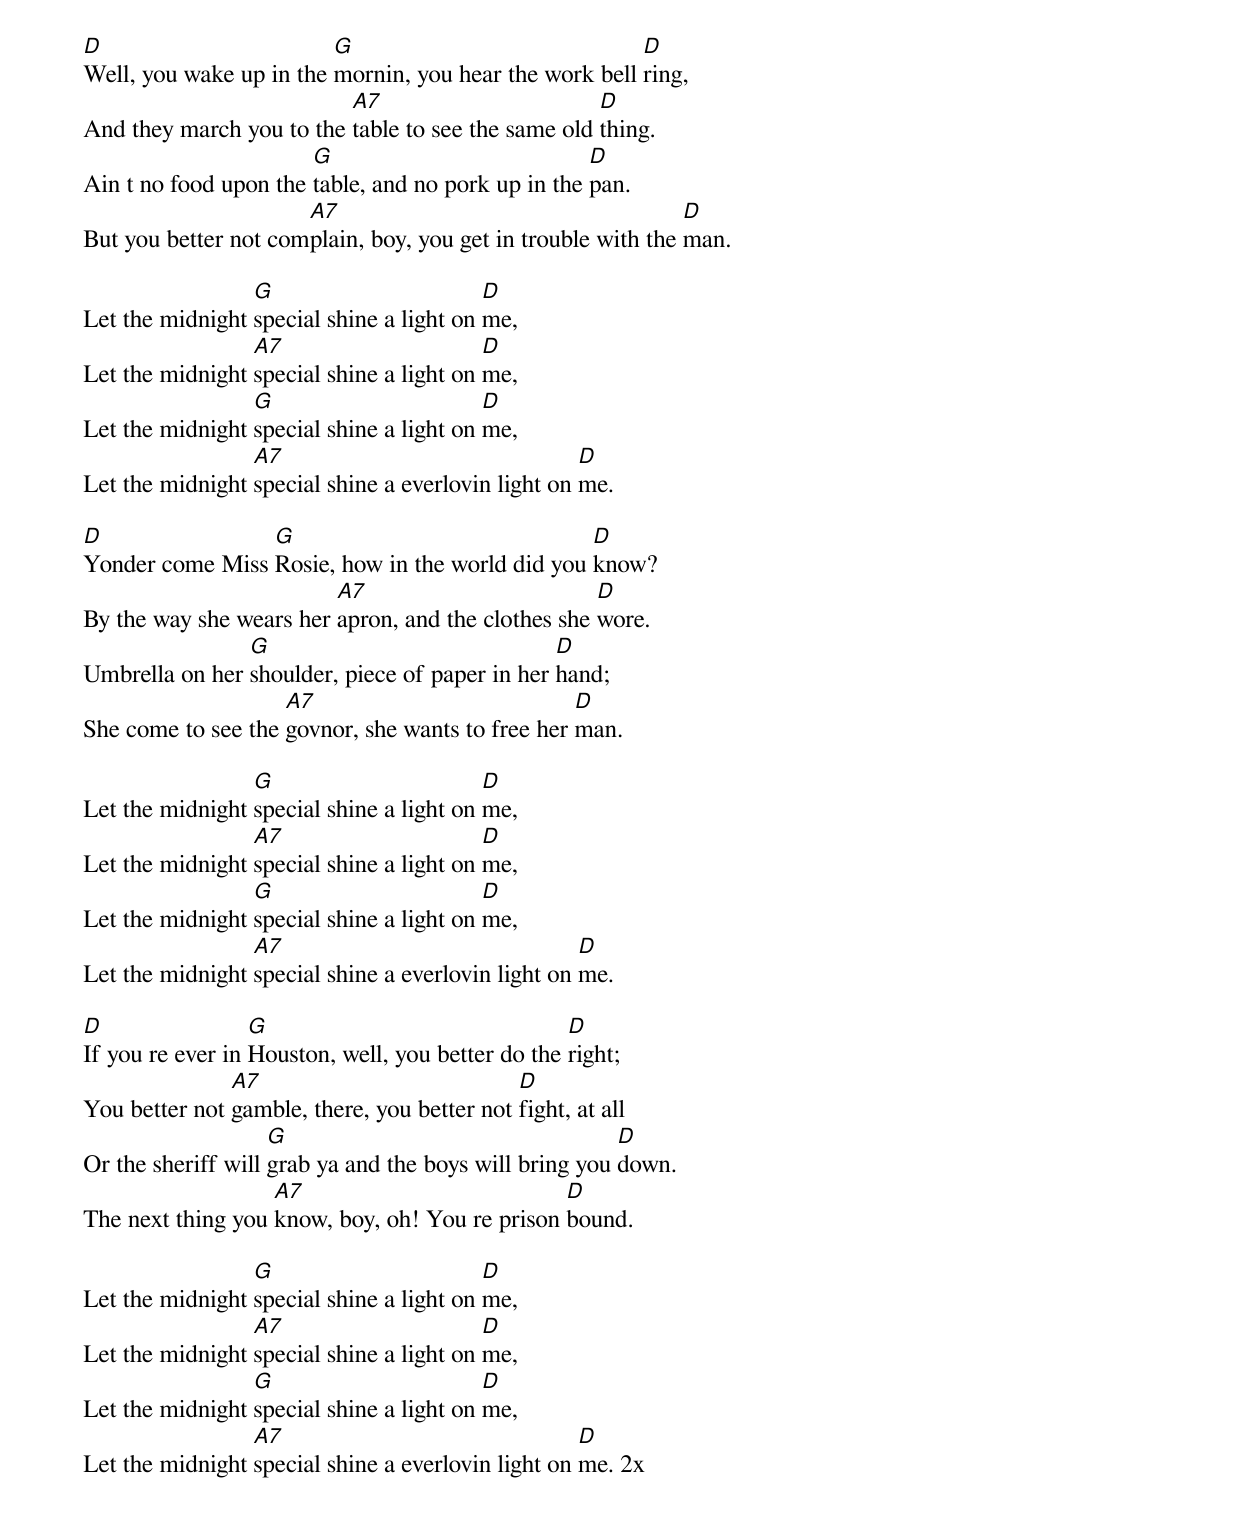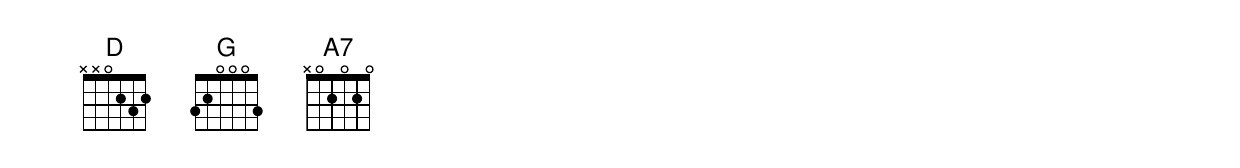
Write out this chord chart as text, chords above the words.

D                        G                              D
Well, you wake up in the mornin, you hear the work bell ring,
                          A7                        D
And they march you to the table to see the same old thing.
                       G                            D
Ain t no food upon the table, and no pork up in the pan.
                      A7                                      D
But you better not complain, boy, you get in trouble with the man.

                 G                        D
Let the midnight special shine a light on me,
                 A7                       D
Let the midnight special shine a light on me,
                 G                        D
Let the midnight special shine a light on me,
                 A7                                 D
Let the midnight special shine a everlovin light on me.

D                G                               D
Yonder come Miss Rosie, how in the world did you know?
                         A7                         D
By the way she wears her apron, and the clothes she wore.
                G                               D
Umbrella on her shoulder, piece of paper in her hand;
                    A7                            D
She come to see the govnor, she wants to free her man.

                 G                        D
Let the midnight special shine a light on me,
                 A7                       D
Let the midnight special shine a light on me,
                 G                        D
Let the midnight special shine a light on me,
                 A7                                 D
Let the midnight special shine a everlovin light on me.

D                 G                                D
If you re ever in Houston, well, you better do the right;
               A7                            D
You better not gamble, there, you better not fight, at all
                    G                                   D
Or the sheriff will grab ya and the boys will bring you down.
                   A7                           D
The next thing you know, boy, oh! You re prison bound.

                 G                        D
Let the midnight special shine a light on me,
                 A7                       D
Let the midnight special shine a light on me,
                 G                        D
Let the midnight special shine a light on me,
                 A7                                 D
Let the midnight special shine a everlovin light on me. 2x
